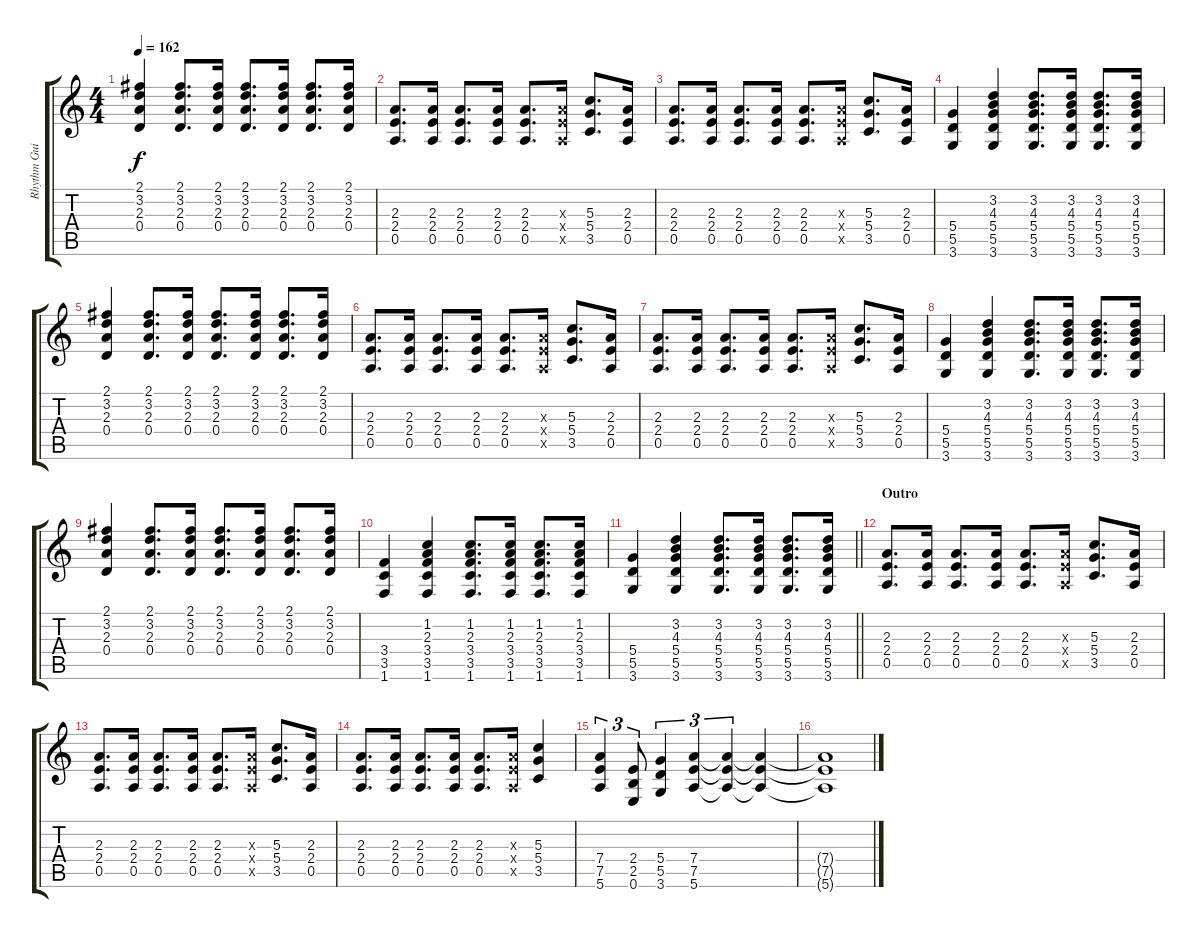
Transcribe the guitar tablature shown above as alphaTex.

\track ("Rhythm Guitar" "Rhythm Gui") {instrument electricguitarclean}
\staff {score tabs}
\tuning (E4 B3 G3 D3 A2 E2) {hide}
\ts (4 4)
\tempo 162
\clef g2
\ks c
(2.1 3.2 2.3 0.4).4{dy f} (2.1 3.2 2.3 0.4).8{d} (2.1 3.2 2.3 0.4).16 (2.1 3.2 2.3 0.4).8{d} (2.1 3.2 2.3 0.4).16 (2.1 3.2 2.3 0.4).8{d} (2.1 3.2 2.3 0.4).16 |
(2.3 2.4 0.5).8{d} (2.3 2.4 0.5).16 (2.3 2.4 0.5).8{d} (2.3 2.4 0.5).16 (2.3 2.4 0.5).8{d} (2.3{x} 2.4{x} 0.5{x}).16 (5.3 5.4 3.5).8{d} (2.3 2.4 0.5).16 |
(2.3 2.4 0.5).8{d} (2.3 2.4 0.5).16 (2.3 2.4 0.5).8{d} (2.3 2.4 0.5).16 (2.3 2.4 0.5).8{d} (2.3{x} 2.4{x} 0.5{x}).16 (5.3 5.4 3.5).8{d} (2.3 2.4 0.5).16 |
(5.4 5.5 3.6).4 (3.2 4.3 5.4 5.5 3.6).4 (3.2 4.3 5.4 5.5 3.6).8{d} (3.2 4.3 5.4 5.5 3.6).16 (3.2 4.3 5.4 5.5 3.6).8{d} (3.2 4.3 5.4 5.5 3.6).16 |
(2.1 3.2 2.3 0.4).4 (2.1 3.2 2.3 0.4).8{d} (2.1 3.2 2.3 0.4).16 (2.1 3.2 2.3 0.4).8{d} (2.1 3.2 2.3 0.4).16 (2.1 3.2 2.3 0.4).8{d} (2.1 3.2 2.3 0.4).16 |
(2.3 2.4 0.5).8{d} (2.3 2.4 0.5).16 (2.3 2.4 0.5).8{d} (2.3 2.4 0.5).16 (2.3 2.4 0.5).8{d} (2.3{x} 2.4{x} 0.5{x}).16 (5.3 5.4 3.5).8{d} (2.3 2.4 0.5).16 |
(2.3 2.4 0.5).8{d} (2.3 2.4 0.5).16 (2.3 2.4 0.5).8{d} (2.3 2.4 0.5).16 (2.3 2.4 0.5).8{d} (2.3{x} 2.4{x} 0.5{x}).16 (5.3 5.4 3.5).8{d} (2.3 2.4 0.5).16 |
(5.4 5.5 3.6).4 (3.2 4.3 5.4 5.5 3.6).4 (3.2 4.3 5.4 5.5 3.6).8{d} (3.2 4.3 5.4 5.5 3.6).16 (3.2 4.3 5.4 5.5 3.6).8{d} (3.2 4.3 5.4 5.5 3.6).16 |
(2.1 3.2 2.3 0.4).4 (2.1 3.2 2.3 0.4).8{d} (2.1 3.2 2.3 0.4).16 (2.1 3.2 2.3 0.4).8{d} (2.1 3.2 2.3 0.4).16 (2.1 3.2 2.3 0.4).8{d} (2.1 3.2 2.3 0.4).16 |
(3.4 3.5 1.6).4 (1.2 2.3 3.4 3.5 1.6).4 (1.2 2.3 3.4 3.5 1.6).8{d} (1.2 2.3 3.4 3.5 1.6).16 (1.2 2.3 3.4 3.5 1.6).8{d} (1.2 2.3 3.4 3.5 1.6).16 |
\barLineRight lightlight
(5.4 5.5 3.6).4 (3.2 4.3 5.4 5.5 3.6).4 (3.2 4.3 5.4 5.5 3.6).8{d} (3.2 4.3 5.4 5.5 3.6).16 (3.2 4.3 5.4 5.5 3.6).8{d} (3.2 4.3 5.4 5.5 3.6).16 |
\section ("" "Outro")
(2.3 2.4 0.5).8{d} (2.3 2.4 0.5).16 (2.3 2.4 0.5).8{d} (2.3 2.4 0.5).16 (2.3 2.4 0.5).8{d} (2.3{x} 2.4{x} 0.5{x}).16 (5.3 5.4 3.5).8{d} (2.3 2.4 0.5).16 |
(2.3 2.4 0.5).8{d} (2.3 2.4 0.5).16 (2.3 2.4 0.5).8{d} (2.3 2.4 0.5).16 (2.3 2.4 0.5).8{d} (2.3{x} 2.4{x} 0.5{x}).16 (5.3 5.4 3.5).8{d} (2.3 2.4 0.5).16 |
(2.3 2.4 0.5).8{d} (2.3 2.4 0.5).16 (2.3 2.4 0.5).8{d} (2.3 2.4 0.5).16 (2.3 2.4 0.5).8{d} (2.3{x} 2.4{x} 0.5{x}).16 (5.3 5.4 3.5).4 |
(7.4 7.5 5.6).4{tu (3 2)} (2.4 2.5 0.6).8{tu (3 2)} (5.4 5.5 3.6).4{tu (3 2)} (7.4 7.5 5.6).4{tu (3 2)} (7.4{t} 7.5{t} 5.6{t}).4{tu (3 2)} (7.4{t} 7.5{t} 5.6{t}).4 |
(7.4{t} 7.5{t} 5.6{t}).1
